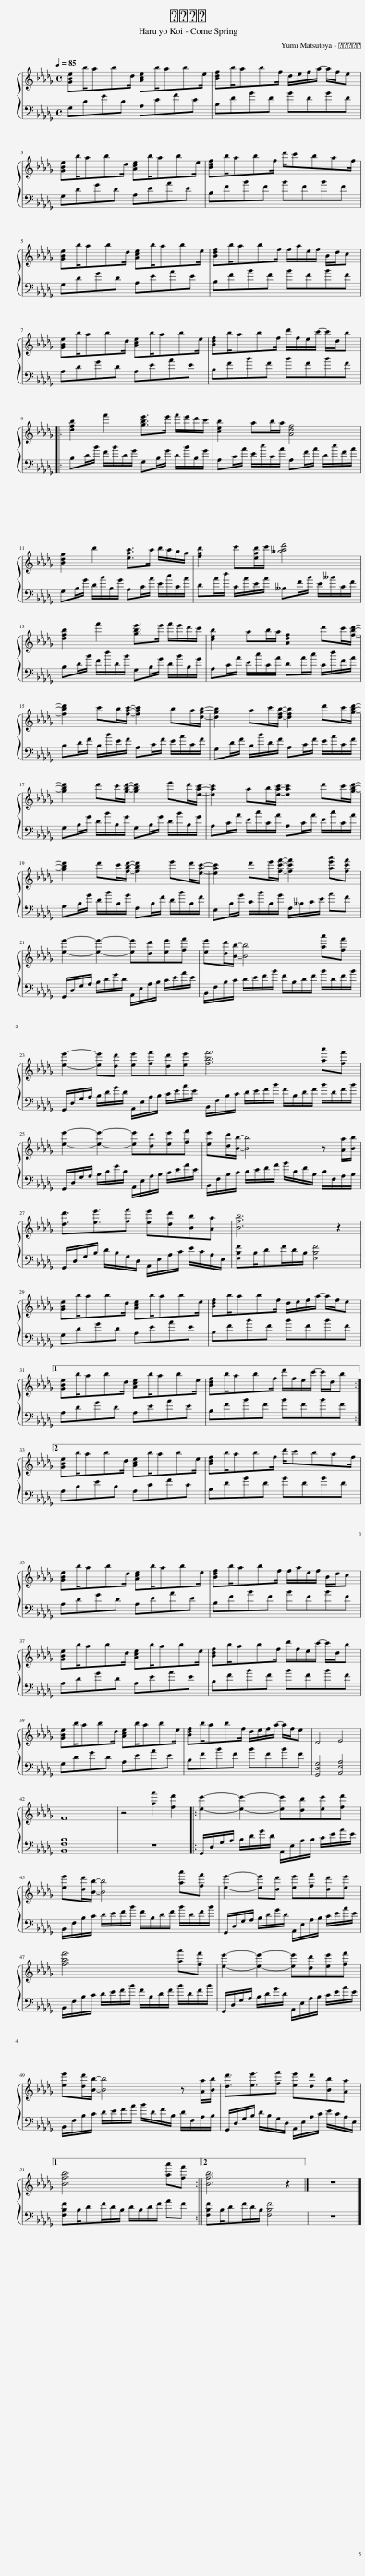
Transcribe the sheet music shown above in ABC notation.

X:1
%%score { 1 | 2 }
L:1/8
Q:1/4=85
M:4/4
I:linebreak $
K:Db
V:1 treble
V:2 bass
V:1
 [GBe]b/abd/ [Ace]b/abe/ | [Bdf]b/abf/ d/e/f/a/- a/f/e |$ [GBe]b/abd/ [Ace]b/abe/ | [Bdf]b/abf/ d'/c'baf/ |$ [GBe]b/abd/ [Ace]b/abe/ | %5
 [Bdf]b/abf/ f/a/e/f/ B/d/c |$ [GBe]b/abd/ [Ace]b/abe/ | [Bdf]b/abf/ d'/f/e/c'/- c'/d/b |:$ [dfb]2 f'2 [gbe']>e' f'/e'/d'/c'/ | [ceb]2 ab/a/ [Adf]4 |$ %10
 [Bdg]2 d'2 [eac']>c' d'/c'/b/a/ | [fad']2 e'[ead']/e'/ [__bc'f']4 |$ [dfb]2 f'2 [gbe']>e' f'/e'/d'/c'/ | [ceb]2 ab/a/ [Adf]2 d'c'/[fbd']/- |$ [fbd']2 c'b/[fac']/- [fac']2 ba/[dgb]/- | %15
 [dgb]2 ac'/[dfb]/- [dfb]2 d'c'/[gbd']/- |$ [gbd']2 d'c'/[gbd']/- [gbd']2 e'd'/[eac']/- | [eac']2 ab/[eac']/- [eac']2 d'c'/[gbd']/- |$ [gbd']2 d'c'/[fbd']/- [fbd']2 e'd'/[eac']/- | [eac']2 d'e'/[fc'f']/- [fc'f']2 [ae'a'][fc'f'] |$ %20
 [ee']2- [ee']2- [ee'][dd'][ee'][ff'] | [ee'][dd']/[Bb]/- [Bb]4 [aa'][ff'] |$ [ee']2- [ee'][dd'] [ee'][ff'][dd'][ee'] | [fbf']6 [aa'][ff'] |$ [ee']2- [ee']2- [ee'][dd'][ee'][ff'] | %25
 [ee'][dd']/[Bb]/- [Bb]4 z [Aa]/[Bb]/ |$ [dd']3/2[ee']3/2[ff'] [ee'][dd'][Bb][Aa] | [Bfb]6 z2 |$ [GBe]b/abd/ [Ace]b/abe/ | [Bdf]b/abf/ d/e/f/a/- a/f/e |1$ %30
 [GBe]b/abd/ [Ace]b/abe/ | [Bdf]b/abf/ d'/f/e/c'/- c'/d/b :|2$ [GBe]b/abd/ [Ace]b/abe/ | [Bdf]b/abf/ d'/c'baf/ ||$ [GBe]b/abd/ [Ace]b/abe/ | %35
 [Bdf]b/abf/ f/a/e/f/ B/d/c |$ [GBe]b/abd/ [Ace]b/abe/ | [Bdf]b/abf/ d'/f/e/c'/- c'/d/b |$ [GBe]b/abd/ [Ace]b/abe/ | [Bdf]b/abf/ d/e/f/a/- a/f/e | %40
 D4 E4 |$ F8 | z4 [aa']2 [ff']2 |: [ee']2- [ee']2- [ee'][dd'][ee'][ff'] |$ [ee'][dd']/[Bb]/- [Bb]4 [aa'][ff'] | %45
 [ee']2- [ee'][dd'] [ee'][ff'][dd'][ee'] |$ [fbf']6 [aa'][ff'] | [ee']2- [ee']2- [ee'][dd'][ee'][ff'] |$ [ee'][dd']/[Bb]/- [Bb]4 z [Aa]/[Bb]/ | [dd']3/2[ee']3/2[ff'] [ee'][dd'][Bb][Aa] |1$ %50
 [Bfb]6 [aa'][ff'] :|2 [Bfb]6 z2 |] z8 |] %53
V:2
 G,DGD A,EAE | B,FBF BFBF |$ G,DGD A,EAE | B,FBF BFBF |$ G,DGD A,EAE | %5
 B,FBF BFBF |$ A,DGD A,EAE | B,FBF BFBF |:$ B,D/B/ F/B/D/G/ G,B,/G/ D/B/B,/G/ | A,C/A/ E/c/C/A/ A,F/A/ D/c/F/A/ |$ %10
 G,B,/G/ D/B/B,/G/ A,C/A/ E/c/C/A/ | DA/d/ C/A/E/A/ __B,F/B/ E/__B/C/F/ |$ B,D/B/ F/d/D/B/ G,B,/G/ D/B/B,/G/ | A,C/A/ E/c/C/A/ DA/c/ C/d/F/A/ |$ B,D/F/ B,/B/E/F/ A,C/F/ E/A/C/F/ | %15
 G,D/F/ B,/B/D/F/ A,C/F/ E/A/C/F/ |$ G,B,/G/ D/B/B,/G/ G,B,/G/ D/B/B,/G/ | A,C/A/ E/c/C/A/ A,C/A/ E/c/C/A/ |$ G,B,/G/ D/B/B,/G/ F,B,/F/ D/B/B,/F/ | E,B,/G/ C/B/B,/G/ F,/__B,/C/E/ AF |$ %20
 G,,/D,/G,/A,/ B,/D/G/D/ A,,/E,/A,/B,/ C/E/A/E/ | B,,/F,/B,/C/ D/E/F/B/ F/B,/D/F/ B/D/F/B/ |$ G,,/D,/G,/A,/ B,/D/G/D/ A,,/E,/A,/B,/ C/E/A/E/ | B,,/F,/B,/C/ D/E/F/B/ F/B,/D/F/ B/D/F/B/ |$ G,,/D,/G,/A,/ B,/D/G/D/ A,,/E,/A,/B,/ C/E/A/E/ | %25
 B,,/F,/B,/C/ D/E/F/A/ B/D/F/B,/ D/F,/A,/B,/ |$ G,,/D,/G,/B,/ D/B,/G,/D,/ A,,/E,/A,/C/ E/C/A,/E,/ | [F,B,F]B,/DF/D/B,/ [F,B,F]4 |$ G,DGD A,EAE | B,FBF BFBF |1$ %30
 A,DGD A,EAE | B,FBF BFBF :|2$ A,DGD A,EAE | B,FBF BFBF ||$ A,DGD A,EAE | %35
 B,FBF BFBF |$ A,DGD A,EAE | B,FBF BFBF |$ G,DGD A,EAE | B,FBF BFBF | %40
 [G,,D,G,]4 [A,,E,A,]4 |$ [B,,F,B,]8 | z8 |: G,,/D,/G,/A,/ B,/D/G/D/ A,,/E,/A,/B,/ C/E/A/E/ |$ B,,/F,/B,/C/ D/E/F/B/ F/B,/D/F/ B/D/F/B/ | %45
 G,,/D,/G,/A,/ B,/D/G/D/ A,,/E,/A,/B,/ C/E/A/E/ |$ B,,/F,/B,/C/ D/E/F/B/ F/B,/D/F/ B/D/F/B/ | G,,/D,/G,/A,/ B,/D/G/D/ A,,/E,/A,/B,/ C/E/A/E/ |$ B,,/F,/B,/C/ D/E/F/A/ B/D/F/B,/ D/F,/A,/B,/ | G,,/D,/G,/B,/ D/B,/G,/D,/ A,,/E,/A,/C/ E/C/A,/E,/ |1$ %50
 [F,B,F]B,/DF/D/B,/ D/B,/D/F/ AF :|2 [F,B,F]B,/DF/D/B,/ [F,B,F]4 |] z8 |] %53
